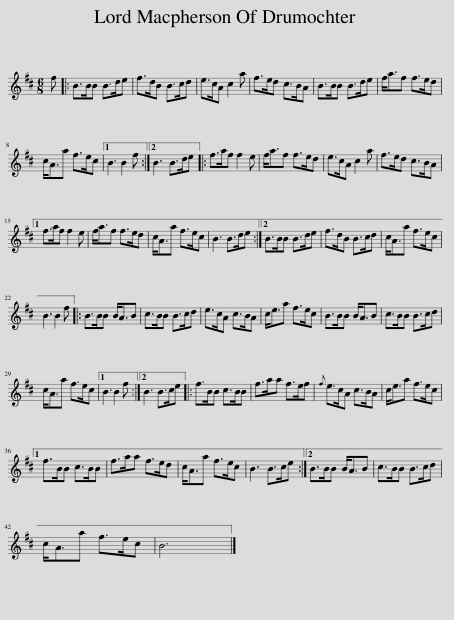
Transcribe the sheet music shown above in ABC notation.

X:1
L:1/8
M:6/8
I:linebreak $
K:Bmin
V:1 treble
V:1
 f |: B>BB B>de | f>dB B>cd | e>cA c2 a | f>ed c>BA | %5
 B>BB B>de | f<af f>ed |$ c<Aa f>ec |1 B3 B2 f :|2 B3 B>de |: %10
 f>af f2 e | f<af f>ed | e>cA c2 a | f>ed c>BA |1$ f>af f2 e | %15
 f<af f>ed | c<Aa f>ec | B3 B>de :|2 B>BB B>de | f>dB B>cd | %20
 c<Aa f>ec |$ B3 B2 f |: B>BB B<AB | c>BB B>cd | e>cA c>BA | %25
 c<ea f>ec | B>BB B<AB | c>BB B>cd |$ c<Aa f>ec |1 B3 B2 f :|2 %30
 B3 B>ce |: f>BB c>BB | f>aa f>ef |{f} e>cA c>BA | c<ea f>ec |1$ %35
 f>BB c>BB | f>aa f>ed | c<Aa f>ec | B3 B>ce :|2 B>BB B<AB | %40
 c>BB B>cd |$ c<Aa f>ec | B6 |] %43
